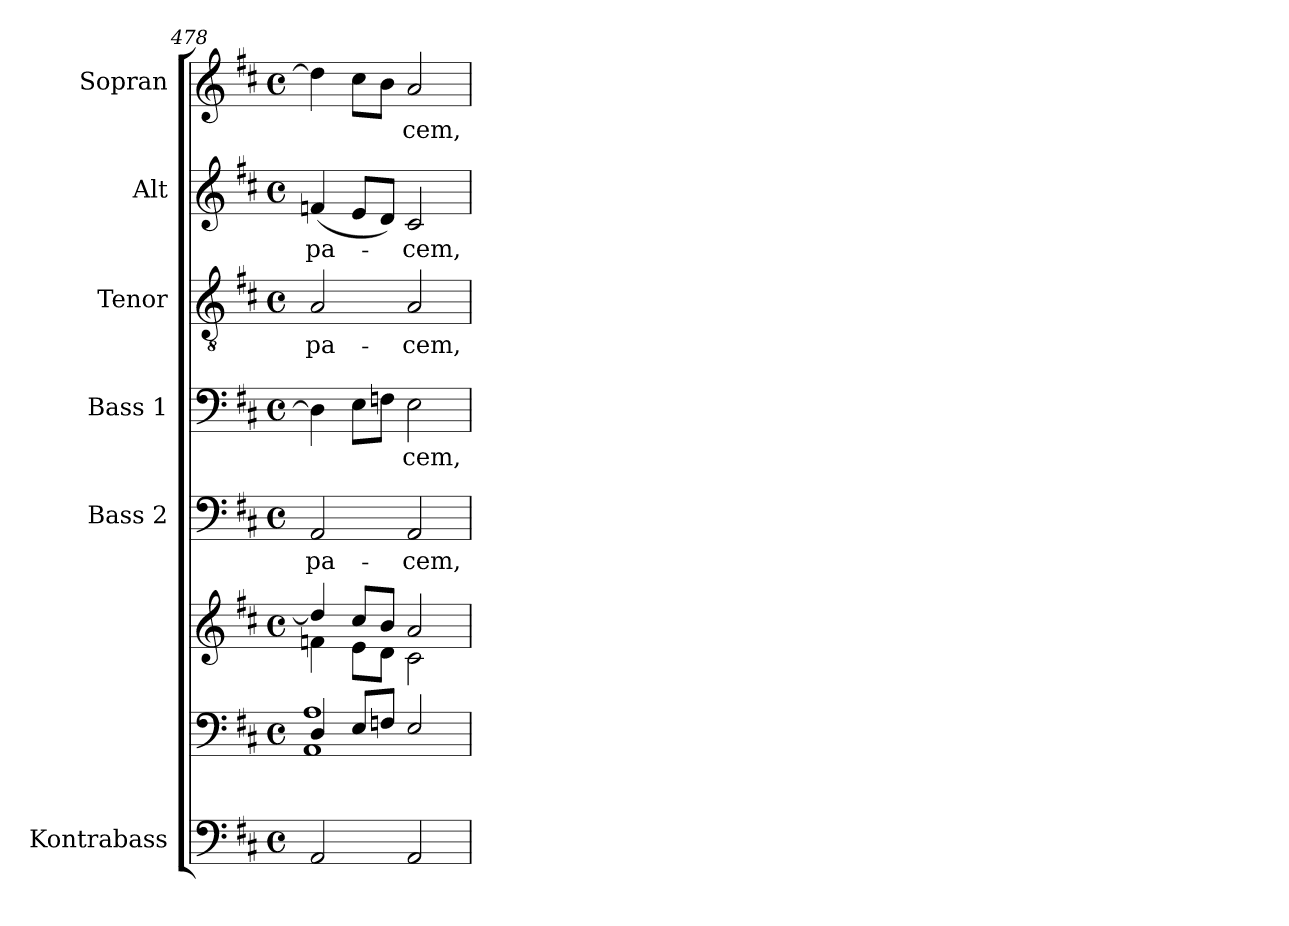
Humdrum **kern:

**kern	**kern	**kern	**kern	**text	**kern	**text	**kern	**text	**kern	**text	**kern	**text
*part7	*part6	*part6	*part5	*part5	*part4	*part4	*part3	*part3	*part2	*part2	*part1	*part1
*staff8	*staff7	*staff6	*staff5	*staff5	*staff4	*staff4	*staff3	*staff3	*staff2	*staff2	*staff1	*staff1
*I"Kontrabass	*	*	*I"Bass 2	*	*I"Bass 1	*	*I"Tenor	*	*I"Alt	*	*I"Sopran	*
*I'Kb.	*	*	*I'B. 2	*	*I'B. 1	*	*I'T.	*	*I'A.	*	*I'S.	*
*clefF4	*clefF4	*clefG2	*clefF4	*	*clefF4	*	*clefGv2	*	*clefG2	*	*clefG2	*
*ITrd7c12	*	*	*	*	*	*	*	*	*	*	*	*
*k[f#c#]	*k[f#c#]	*k[f#c#]	*k[f#c#]	*	*k[f#c#]	*	*k[f#c#]	*	*k[f#c#]	*	*k[f#c#]	*
*D:	*D:	*D:	*D:	*	*D:	*	*D:	*	*D:	*	*D:	*
*M4/4	*M4/4	*M4/4	*M4/4	*	*M4/4	*	*M4/4	*	*M4/4	*	*M4/4	*
*met(c)	*met(c)	*met(c)	*met(c)	*	*met(c)	*	*met(c)	*	*met(c)	*	*met(c)	*
=478	=478	=478	=478	=478	=478	=478	=478	=478	=478	=478	=478	=478
*	*^	*^	*	*	*	*	*	*	*	*	*	*
!	!	!	!	!	!	!LO:LY:b	!	!	!	!LO:LY:b	!	!LO:LY:b	!	!
2AAA/	4D/	1AA 1A	4dd/]	4fn\	2AA/	pa-	4D\]	.	2A/	pa-	(<4fn/	pa-	4dd\]	.
.	8E/L	.	8cc#/L	8e\L	.	.	8E\L	.	.	.	8e/L	.	8cc#\L	.
.	8Fn/J	.	8b/J	8d\J	.	.	8Fn\J	.	.	.	8d/J)	.	8b\J	.
!	!	!	!	!	!	!LO:LY:b	!	!LO:LY:b	!	!LO:LY:b	!	!LO:LY:b	!	!LO:LY:b
2AAA/	2E/	.	2a/	2c#\	2AA/	-cem,	2E\	-cem,	2A/	-cem,	2c#/	-cem,	2a/	-cem,
*	*v	*v	*	*	*	*	*	*	*	*	*	*	*	*
*	*	*v	*v	*	*	*	*	*	*	*	*	*	*
=	=	=	=	=	=	=	=	=	=	=	=	=
*-	*-	*-	*-	*-	*-	*-	*-	*-	*-	*-	*-	*-
